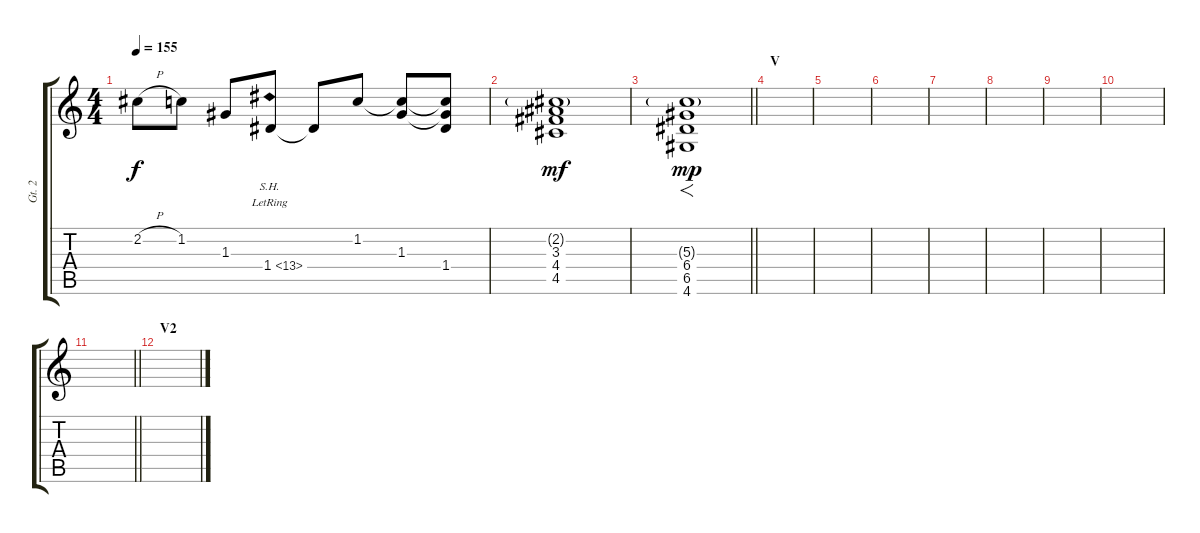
\track ("Gt. 2" "Gt. 2") {instrument overdrivenguitar}
\staff {score tabs}
\tuning (E4 B3 G3 D3 A2 E2) {hide}
\ts (4 4)
\tempo 155
\clef g2
\ks c
2.2{h}.8{dy f} 1.2.8 1.3.8 1.4{sh 12 lr}.8 1.4{t}.8 1.2.8{volume 7} (1.2{t} 1.3).8 (1.2{t} 1.3{t} 1.4).8 |
(2.2{g} 3.3 4.4 4.5).1{dy mf} |
\barLineRight lightlight
(5.3{g} 6.4 6.5 4.6).1{f dy mp} |
\section ("" "V")
|
|
|
|
|
|
|
\barLineRight lightlight
|
\section ("" "V2")
